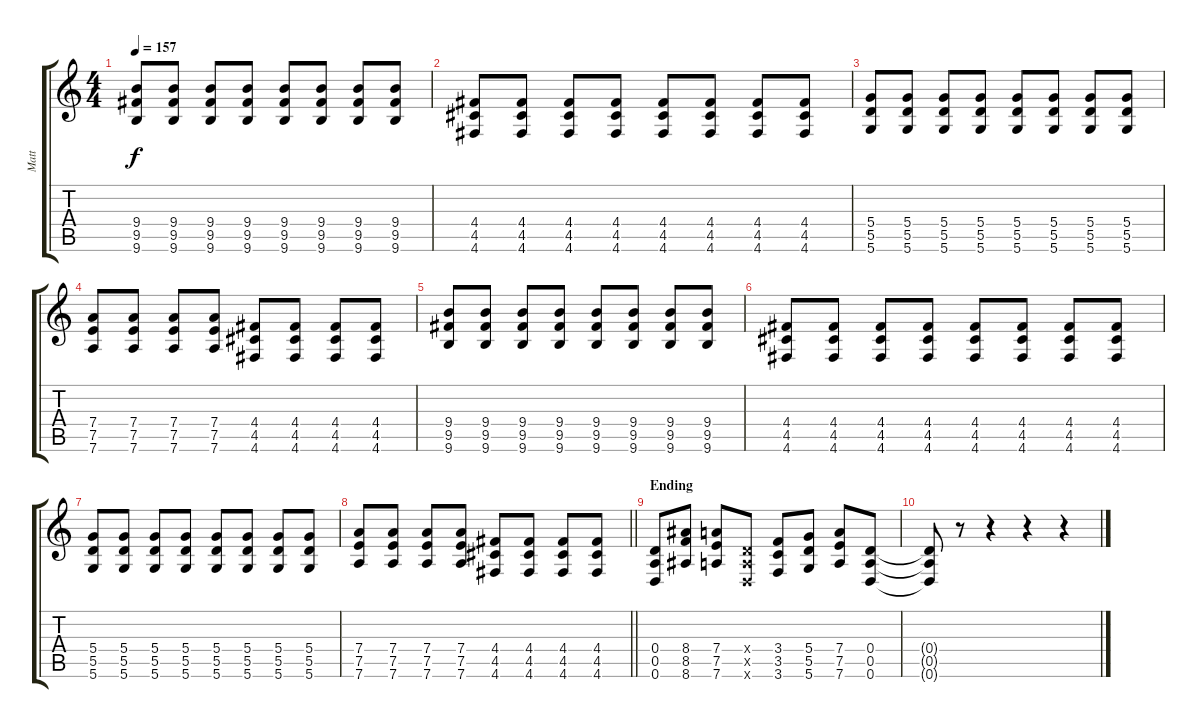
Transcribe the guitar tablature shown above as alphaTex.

\track ("Matt" "Matt") {instrument overdrivenguitar}
\staff {score tabs}
\tuning (E4 B3 G3 D3 A2 D2) {hide}
\ts (4 4)
\tempo 157
\clef g2
\ks c
(9.4 9.5 9.6).8{dy f} (9.4 9.5 9.6).8 (9.4 9.5 9.6).8 (9.4 9.5 9.6).8 (9.4 9.5 9.6).8 (9.4 9.5 9.6).8 (9.4 9.5 9.6).8 (9.4 9.5 9.6).8 |
(4.4 4.5 4.6).8 (4.4 4.5 4.6).8 (4.4 4.5 4.6).8 (4.4 4.5 4.6).8 (4.4 4.5 4.6).8 (4.4 4.5 4.6).8 (4.4 4.5 4.6).8 (4.4 4.5 4.6).8 |
(5.4 5.5 5.6).8 (5.4 5.5 5.6).8 (5.4 5.5 5.6).8 (5.4 5.5 5.6).8 (5.4 5.5 5.6).8 (5.4 5.5 5.6).8 (5.4 5.5 5.6).8 (5.4 5.5 5.6).8 |
(7.4 7.5 7.6).8 (7.4 7.5 7.6).8 (7.4 7.5 7.6).8 (7.4 7.5 7.6).8 (4.4 4.5 4.6).8 (4.4 4.5 4.6).8 (4.4 4.5 4.6).8 (4.4 4.5 4.6).8 |
(9.4 9.5 9.6).8 (9.4 9.5 9.6).8 (9.4 9.5 9.6).8 (9.4 9.5 9.6).8 (9.4 9.5 9.6).8 (9.4 9.5 9.6).8 (9.4 9.5 9.6).8 (9.4 9.5 9.6).8 |
(4.4 4.5 4.6).8 (4.4 4.5 4.6).8 (4.4 4.5 4.6).8 (4.4 4.5 4.6).8 (4.4 4.5 4.6).8 (4.4 4.5 4.6).8 (4.4 4.5 4.6).8 (4.4 4.5 4.6).8 |
(5.4 5.5 5.6).8 (5.4 5.5 5.6).8 (5.4 5.5 5.6).8 (5.4 5.5 5.6).8 (5.4 5.5 5.6).8 (5.4 5.5 5.6).8 (5.4 5.5 5.6).8 (5.4 5.5 5.6).8 |
\barLineRight lightlight
(7.4 7.5 7.6).8 (7.4 7.5 7.6).8 (7.4 7.5 7.6).8 (7.4 7.5 7.6).8 (4.4 4.5 4.6).8 (4.4 4.5 4.6).8 (4.4 4.5 4.6).8 (4.4 4.5 4.6).8 |
\section ("" "Ending")
(0.4 0.5 0.6).8 (8.4 8.5 8.6).8 (7.4 7.5 7.6).8 (0.4{x} 0.5{x} 0.6{x}).8 (3.4 3.5 3.6).8 (5.4 5.5 5.6).8 (7.4 7.5 7.6).8 (0.4 0.5 0.6).8 |
(0.4{t} 0.5{t} 0.6{t}).8 r.8 r.4 r.4 r.4
